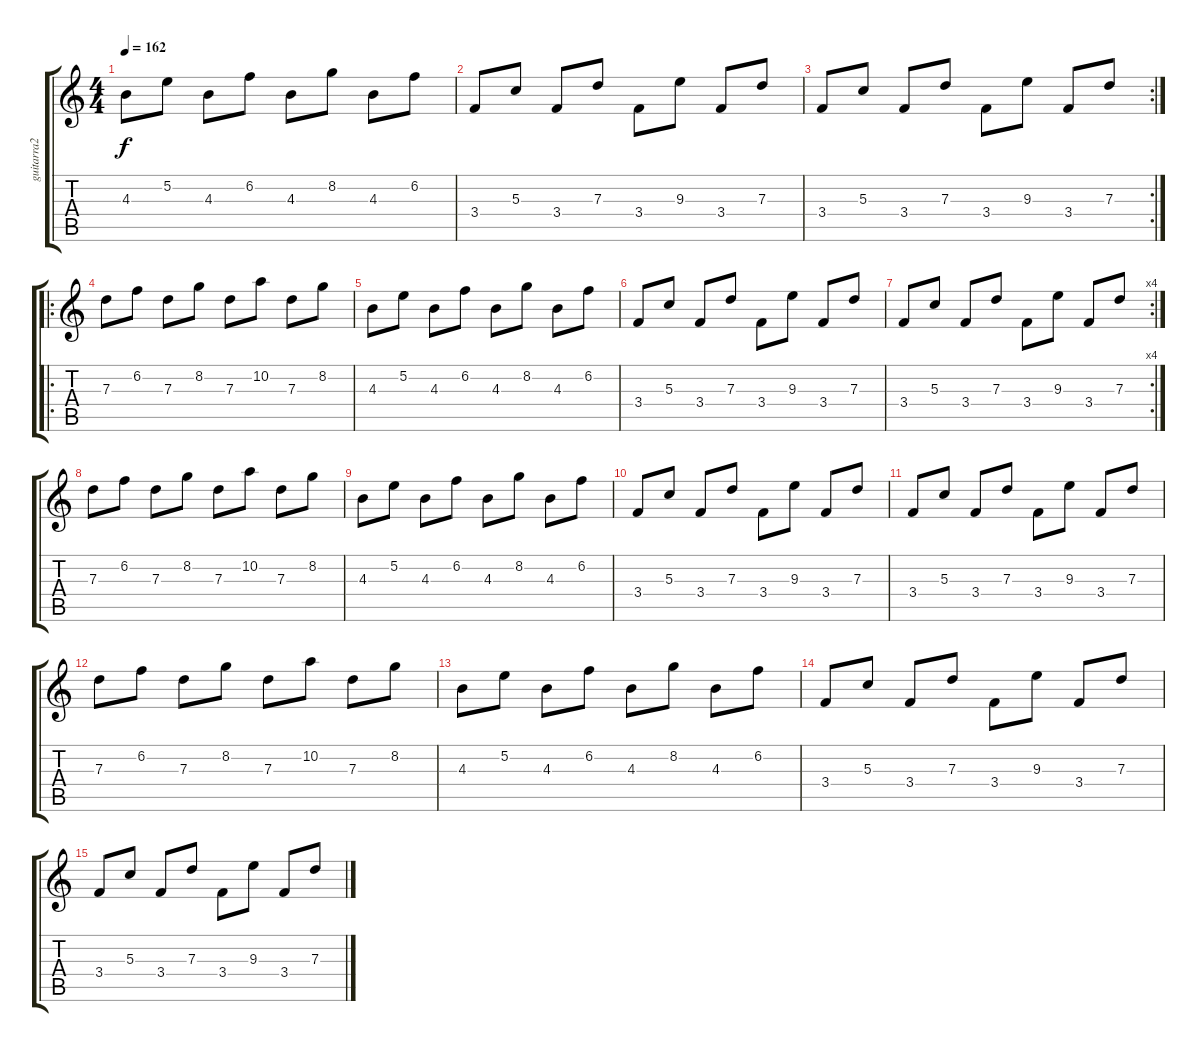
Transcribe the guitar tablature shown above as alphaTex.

\track ("guitarra2" "guitarra2") {instrument overdrivenguitar}
\staff {score tabs}
\tuning (E4 B3 G3 D3 A2 E2) {hide}
\ts (4 4)
\tempo 162
\clef g2
\ks c
4.3.8{dy f} 5.2.8 4.3.8 6.2.8 4.3.8 8.2.8 4.3.8 6.2.8 |
3.4.8 5.3.8 3.4.8 7.3.8 3.4.8 9.3.8 3.4.8 7.3.8 |
\rc 2
3.4.8 5.3.8 3.4.8 7.3.8 3.4.8 9.3.8 3.4.8 7.3.8 |
\ro
7.3.8 6.2.8 7.3.8 8.2.8 7.3.8 10.2.8 7.3.8 8.2.8 |
4.3.8 5.2.8 4.3.8 6.2.8 4.3.8 8.2.8 4.3.8 6.2.8 |
3.4.8 5.3.8 3.4.8 7.3.8 3.4.8 9.3.8 3.4.8 7.3.8 |
\rc 4
3.4.8 5.3.8 3.4.8 7.3.8 3.4.8 9.3.8 3.4.8 7.3.8 |
7.3.8 6.2.8 7.3.8 8.2.8 7.3.8 10.2.8 7.3.8 8.2.8 |
4.3.8 5.2.8 4.3.8 6.2.8 4.3.8 8.2.8 4.3.8 6.2.8 |
3.4.8 5.3.8 3.4.8 7.3.8 3.4.8 9.3.8 3.4.8 7.3.8 |
3.4.8 5.3.8 3.4.8 7.3.8 3.4.8 9.3.8 3.4.8 7.3.8 |
7.3.8 6.2.8 7.3.8 8.2.8 7.3.8 10.2.8 7.3.8 8.2.8 |
4.3.8 5.2.8 4.3.8 6.2.8 4.3.8 8.2.8 4.3.8 6.2.8 |
3.4.8 5.3.8 3.4.8 7.3.8 3.4.8 9.3.8 3.4.8 7.3.8 |
3.4.8 5.3.8 3.4.8 7.3.8 3.4.8 9.3.8 3.4.8 7.3.8
